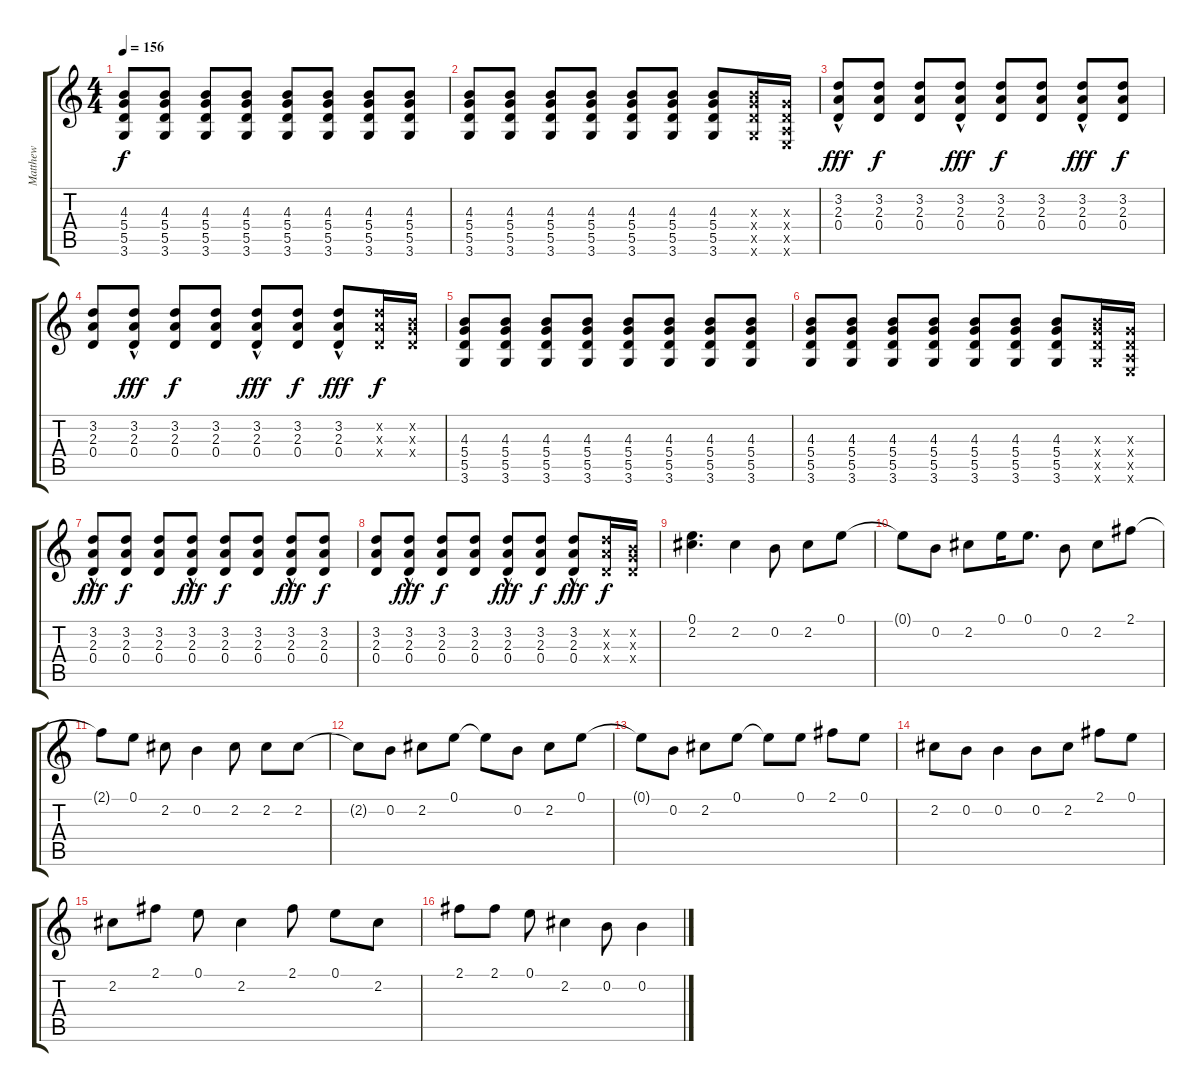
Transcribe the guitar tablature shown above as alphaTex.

\track ("Matthew" "Matthew") {instrument electricguitarclean}
\staff {score tabs}
\tuning (E4 B3 G3 D3 A2 E2) {hide}
\ts (4 4)
\tempo 156
\clef g2
\ks c
(4.3 5.4 5.5 3.6).8{dy f} (4.3 5.4 5.5 3.6).8 (4.3 5.4 5.5 3.6).8 (4.3 5.4 5.5 3.6).8 (4.3 5.4 5.5 3.6).8 (4.3 5.4 5.5 3.6).8 (4.3 5.4 5.5 3.6).8 (4.3 5.4 5.5 3.6).8 |
(4.3 5.4 5.5 3.6).8 (4.3 5.4 5.5 3.6).8 (4.3 5.4 5.5 3.6).8 (4.3 5.4 5.5 3.6).8 (4.3 5.4 5.5 3.6).8 (4.3 5.4 5.5 3.6).8 (4.3 5.4 5.5 3.6).8 (4.3{x} 5.4{x} 5.5{x} 3.6{x}).16 (0.3{x} 0.4{x} 0.5{x} 0.6{x}).16 |
(3.2{hac} 2.3{hac} 0.4{hac}).8{dy fff} (3.2 2.3 0.4).8{dy f} (3.2 2.3 0.4).8 (3.2{hac} 2.3{hac} 0.4{hac}).8{dy fff} (3.2 2.3 0.4).8{dy f} (3.2 2.3 0.4).8 (3.2{hac} 2.3{hac} 0.4{hac}).8{dy fff} (3.2 2.3 0.4).8{dy f} |
(3.2 2.3 0.4).8 (3.2{hac} 2.3{hac} 0.4{hac}).8{dy fff} (3.2 2.3 0.4).8{dy f} (3.2 2.3 0.4).8 (3.2{hac} 2.3{hac} 0.4{hac}).8{dy fff} (3.2 2.3 0.4).8{dy f} (3.2{hac} 2.3{hac} 0.4{hac}).8{dy fff} (3.2{x} 2.3{x} 0.4{x}).16{dy f} (0.2{x} 0.3{x} 0.4{x}).16 |
(4.3 5.4 5.5 3.6).8 (4.3 5.4 5.5 3.6).8 (4.3 5.4 5.5 3.6).8 (4.3 5.4 5.5 3.6).8 (4.3 5.4 5.5 3.6).8 (4.3 5.4 5.5 3.6).8 (4.3 5.4 5.5 3.6).8 (4.3 5.4 5.5 3.6).8 |
(4.3 5.4 5.5 3.6).8 (4.3 5.4 5.5 3.6).8 (4.3 5.4 5.5 3.6).8 (4.3 5.4 5.5 3.6).8 (4.3 5.4 5.5 3.6).8 (4.3 5.4 5.5 3.6).8 (4.3 5.4 5.5 3.6).8 (4.3{x} 5.4{x} 5.5{x} 3.6{x}).16 (0.3{x} 0.4{x} 0.5{x} 0.6{x}).16 |
(3.2{hac} 2.3{hac} 0.4{hac}).8{dy fff} (3.2 2.3 0.4).8{dy f} (3.2 2.3 0.4).8 (3.2{hac} 2.3{hac} 0.4{hac}).8{dy fff} (3.2 2.3 0.4).8{dy f} (3.2 2.3 0.4).8 (3.2{hac} 2.3{hac} 0.4{hac}).8{dy fff} (3.2 2.3 0.4).8{dy f} |
(3.2 2.3 0.4).8 (3.2{hac} 2.3{hac} 0.4{hac}).8{dy fff} (3.2 2.3 0.4).8{dy f} (3.2 2.3 0.4).8 (3.2{hac} 2.3{hac} 0.4{hac}).8{dy fff} (3.2 2.3 0.4).8{dy f} (3.2{hac} 2.3{hac} 0.4{hac}).8{dy fff} (3.2{x} 2.3{x} 0.4{x}).16{dy f} (0.2{x} 0.3{x} 0.4{x}).16 |
(0.1 2.2).4{d} 2.2.4 0.2.8 2.2.8 0.1.8 |
0.1{t}.8 0.2.8 2.2.8 0.1.16 0.1.8{d} 0.2.8 2.2.8 2.1.8 |
2.1{t}.8 0.1.8 2.2.8 0.2.4 2.2.8 2.2.8 2.2.8 |
2.2{t}.8 0.2.8 2.2.8 0.1.8 0.1{t}.8 0.2.8 2.2.8 0.1.8 |
0.1{t}.8 0.2.8 2.2.8 0.1.8 0.1{t}.8 0.1.8 2.1.8 0.1.8 |
2.2.8 0.2.8 0.2.4 0.2.8 2.2.8 2.1.8 0.1.8 |
2.2.8 2.1.8 0.1.8 2.2.4 2.1.8 0.1.8 2.2.8 |
2.1.8 2.1.8 0.1.8 2.2.4 0.2.8 0.2.4
